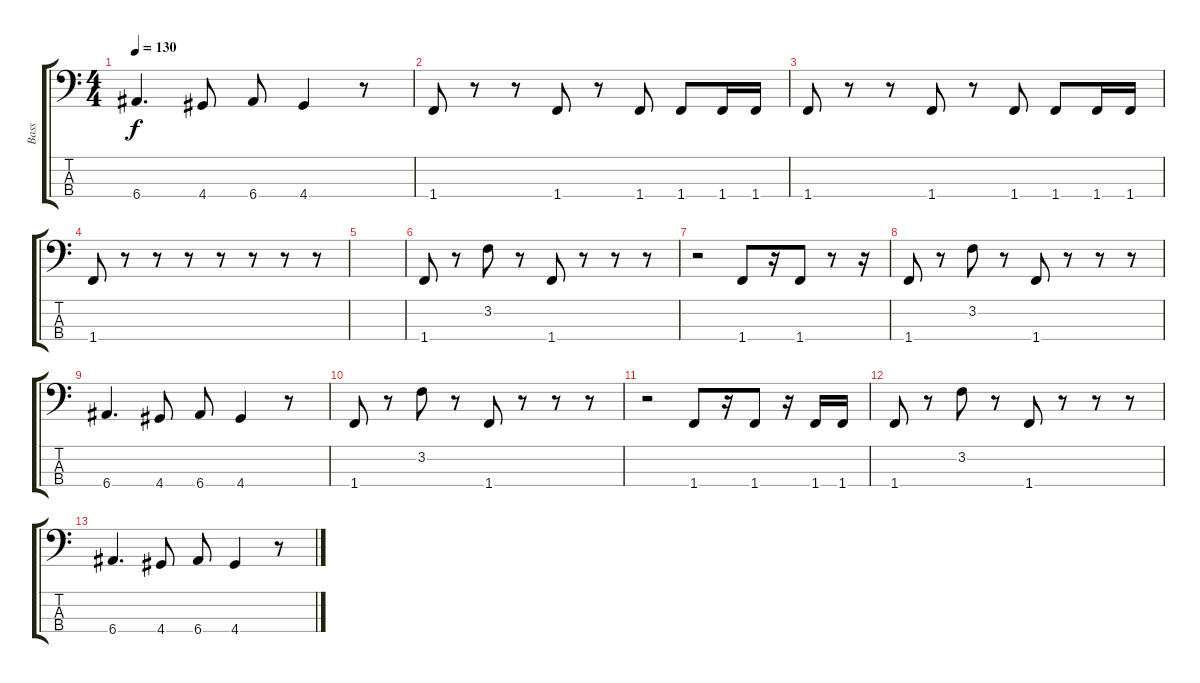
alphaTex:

\track ("Bass" "Bass") {instrument electricbassfinger}
\staff {score tabs}
\tuning (G2 D2 A1 E1) {hide}
\ts (4 4)
\tempo 130
\clef f4
\ks c
6.4.4{d dy f} 4.4.8 6.4.8 4.4.4 r.8 |
1.4.8 r.8 r.8 1.4.8 r.8 1.4.8 1.4.8 1.4.16 1.4.16 |
1.4.8 r.8 r.8 1.4.8 r.8 1.4.8 1.4.8 1.4.16 1.4.16 |
1.4.8 r.8 r.8 r.8 r.8 r.8 r.8 r.8 |
|
1.4.8 r.8 3.2.8 r.8 1.4.8 r.8 r.8 r.8 |
r.2 1.4.8 r.16 1.4.8 r.8 r.16 |
1.4.8 r.8 3.2.8 r.8 1.4.8 r.8 r.8 r.8 |
6.4.4{d} 4.4.8 6.4.8 4.4.4 r.8 |
1.4.8 r.8 3.2.8 r.8 1.4.8 r.8 r.8 r.8 |
r.2 1.4.8 r.16 1.4.8 r.16 1.4.16 1.4.16 |
1.4.8 r.8 3.2.8 r.8 1.4.8 r.8 r.8 r.8 |
6.4.4{d} 4.4.8 6.4.8 4.4.4 r.8
